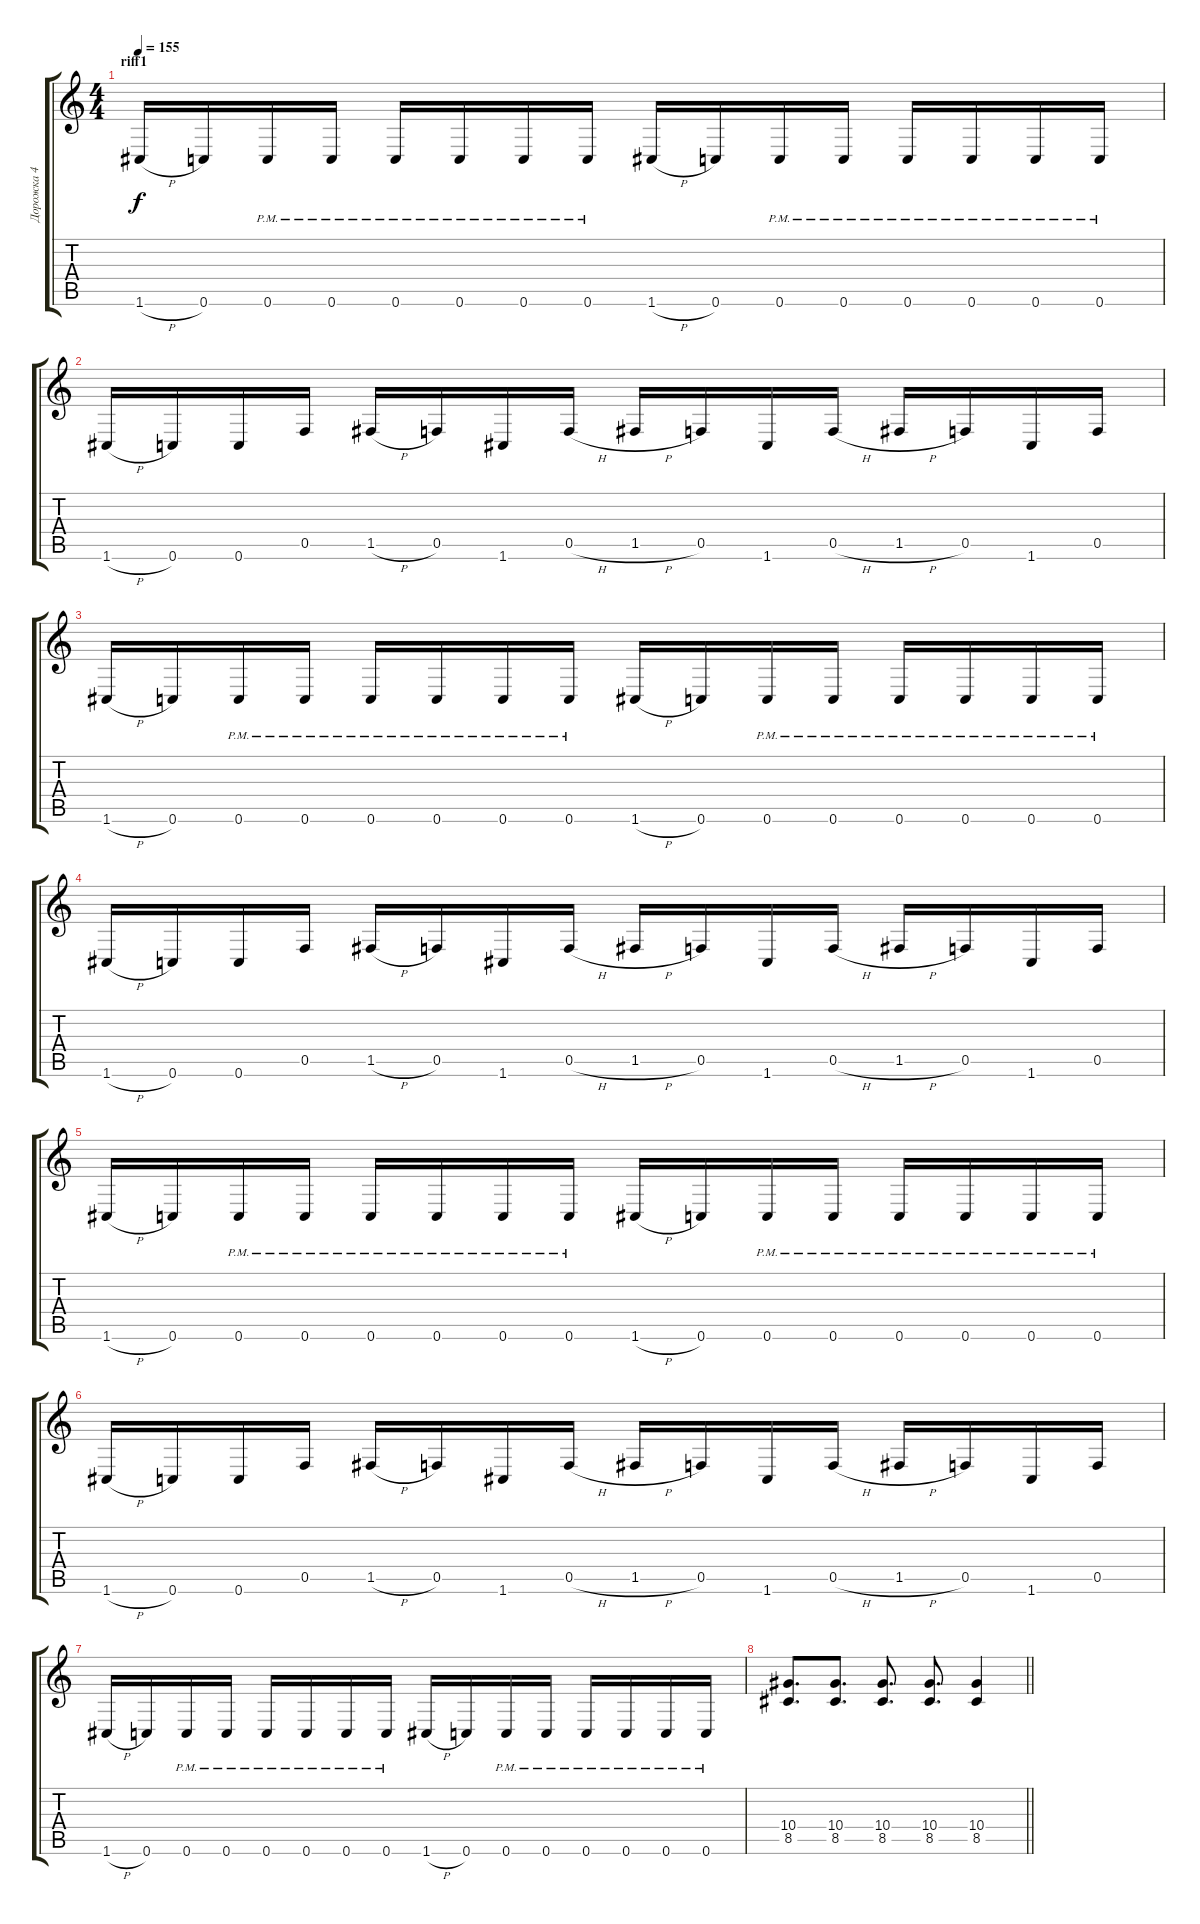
\track ("Дорожка 4" "Дорожка 4") {instrument distortionguitar}
\staff {score tabs}
\tuning (C4 G3 Eb3 Bb2 F2 C2) {hide}
\ts (4 4)
\section ("" "riff1")
\tempo 155
\clef g2
\ks c
1.6{h}.16{dy f} 0.6.16 0.6{pm}.16 0.6{pm}.16 0.6{pm}.16 0.6{pm}.16 0.6{pm}.16 0.6{pm}.16 1.6{h}.16 0.6.16 0.6{pm}.16 0.6{pm}.16 0.6{pm}.16 0.6{pm}.16 0.6{pm}.16 0.6{pm}.16 |
1.6{h}.16 0.6.16 0.6.16 0.5.16 1.5{h}.16 0.5.16 1.6.16 0.5{h}.16 1.5{h}.16 0.5.16 1.6.16 0.5{h}.16 1.5{h}.16 0.5.16 1.6.16 0.5.16 |
1.6{h}.16 0.6.16 0.6{pm}.16 0.6{pm}.16 0.6{pm}.16 0.6{pm}.16 0.6{pm}.16 0.6{pm}.16 1.6{h}.16 0.6.16 0.6{pm}.16 0.6{pm}.16 0.6{pm}.16 0.6{pm}.16 0.6{pm}.16 0.6{pm}.16 |
1.6{h}.16 0.6.16 0.6.16 0.5.16 1.5{h}.16 0.5.16 1.6.16 0.5{h}.16 1.5{h}.16 0.5.16 1.6.16 0.5{h}.16 1.5{h}.16 0.5.16 1.6.16 0.5.16 |
1.6{h}.16 0.6.16 0.6{pm}.16 0.6{pm}.16 0.6{pm}.16 0.6{pm}.16 0.6{pm}.16 0.6{pm}.16 1.6{h}.16 0.6.16 0.6{pm}.16 0.6{pm}.16 0.6{pm}.16 0.6{pm}.16 0.6{pm}.16 0.6{pm}.16 |
1.6{h}.16 0.6.16 0.6.16 0.5.16 1.5{h}.16 0.5.16 1.6.16 0.5{h}.16 1.5{h}.16 0.5.16 1.6.16 0.5{h}.16 1.5{h}.16 0.5.16 1.6.16 0.5.16 |
1.6{h}.16 0.6.16 0.6{pm}.16 0.6{pm}.16 0.6{pm}.16 0.6{pm}.16 0.6{pm}.16 0.6{pm}.16 1.6{h}.16 0.6.16 0.6{pm}.16 0.6{pm}.16 0.6{pm}.16 0.6{pm}.16 0.6{pm}.16 0.6{pm}.16 |
\barLineRight lightlight
(10.4 8.5).8{d} (10.4 8.5).8{d} (10.4 8.5).8{d} (10.4 8.5).8{d} (10.4 8.5).4
